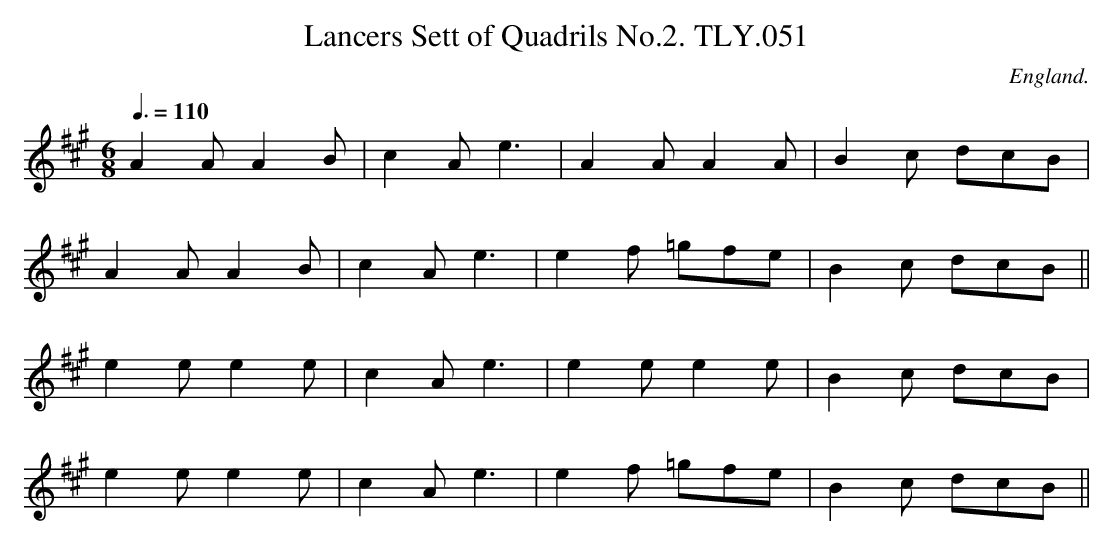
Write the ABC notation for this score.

X:1
T:Lancers Sett of Quadrils No.2. TLY.051
L:1/8
M:6/8
O:England.
Q:3/8=110
K:A
A2AA2 B|c2A e3|A2A A2A| B2c dcB|!
A2A A2B| c2A e3| e2f =gfe|B2c dcB||!
e2e e2e| c2A e3|e2e e2e| B2c dcB|!
e2e e2e|c2 A e3| e2f =gfe| B2c dcB||!
